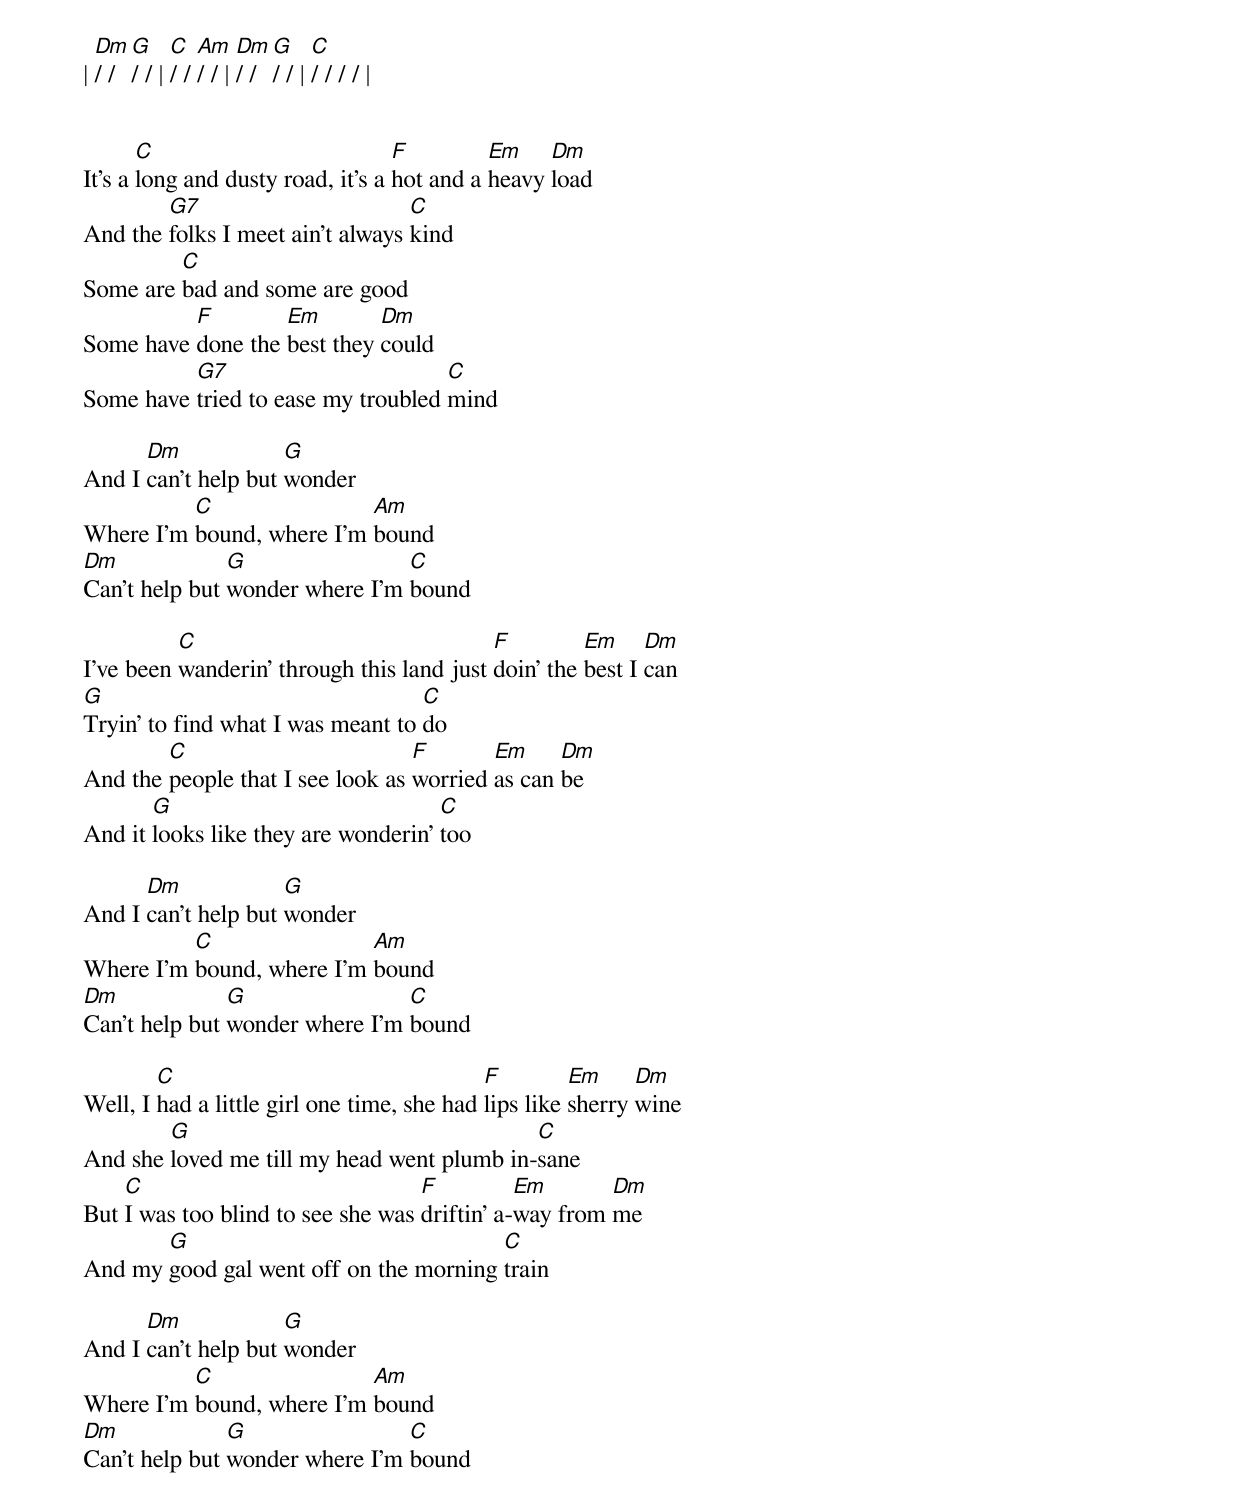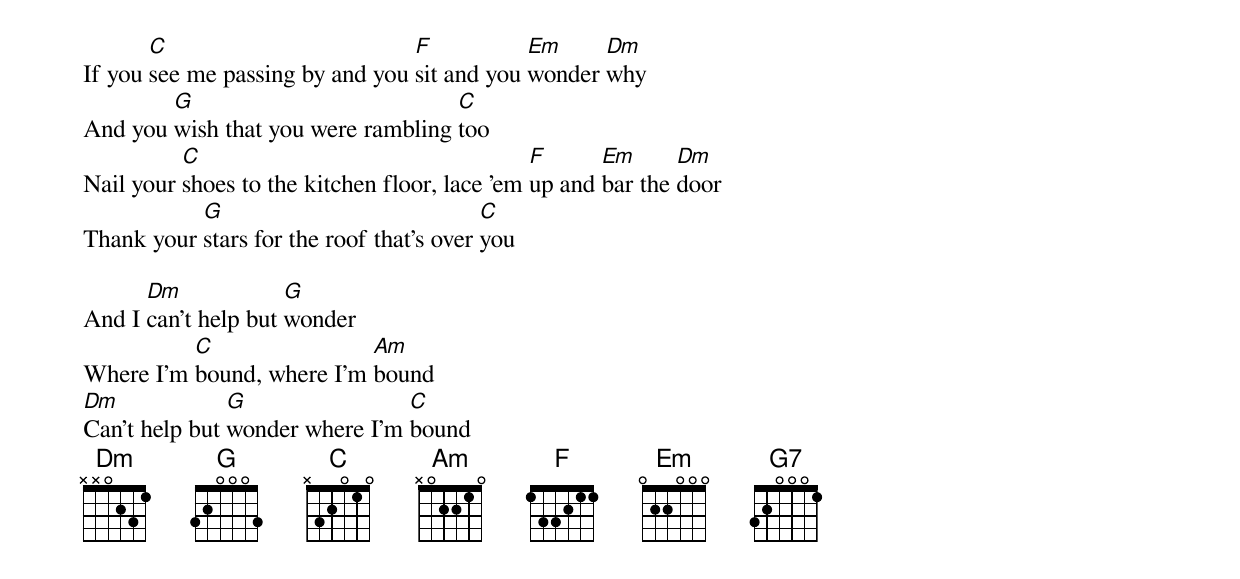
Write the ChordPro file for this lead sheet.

| [Dm]/ / [G]/ / | [C]/ / [Am]/ / | [Dm]/ / [G]/ / | [C]/ / / / |


It's a [C]long and dusty road, it's a [F]hot and a [Em]heavy [Dm]load
And the [G7]folks I meet ain't always [C]kind
Some are [C]bad and some are good
Some have [F]done the [Em]best they [Dm]could
Some have [G7]tried to ease my troubled [C]mind

And I [Dm]can't help but [G]wonder
Where I'm [C]bound, where I'm [Am]bound
[Dm]Can't help but [G]wonder where I'm [C]bound

I've been [C]wanderin' through this land just [F]doin' the [Em]best I [Dm]can
[G]Tryin' to find what I was meant to [C]do
And the [C]people that I see look as [F]worried [Em]as can [Dm]be
And it [G]looks like they are wonderin' [C]too

And I [Dm]can't help but [G]wonder
Where I'm [C]bound, where I'm [Am]bound
[Dm]Can't help but [G]wonder where I'm [C]bound

Well, I [C]had a little girl one time, she had [F]lips like [Em]sherry [Dm]wine
And she [G]loved me till my head went plumb in-[C]sane
But [C]I was too blind to see she was [F]driftin' a-[Em]way from [Dm]me
And my [G]good gal went off on the morning [C]train

And I [Dm]can't help but [G]wonder
Where I'm [C]bound, where I'm [Am]bound
[Dm]Can't help but [G]wonder where I'm [C]bound

If you [C]see me passing by and you [F]sit and you [Em]wonder [Dm]why
And you [G]wish that you were rambling [C]too
Nail your [C]shoes to the kitchen floor, lace 'em [F]up and [Em]bar the [Dm]door
Thank your [G]stars for the roof that's over [C]you

And I [Dm]can't help but [G]wonder
Where I'm [C]bound, where I'm [Am]bound
[Dm]Can't help but [G]wonder where I'm [C]bound
